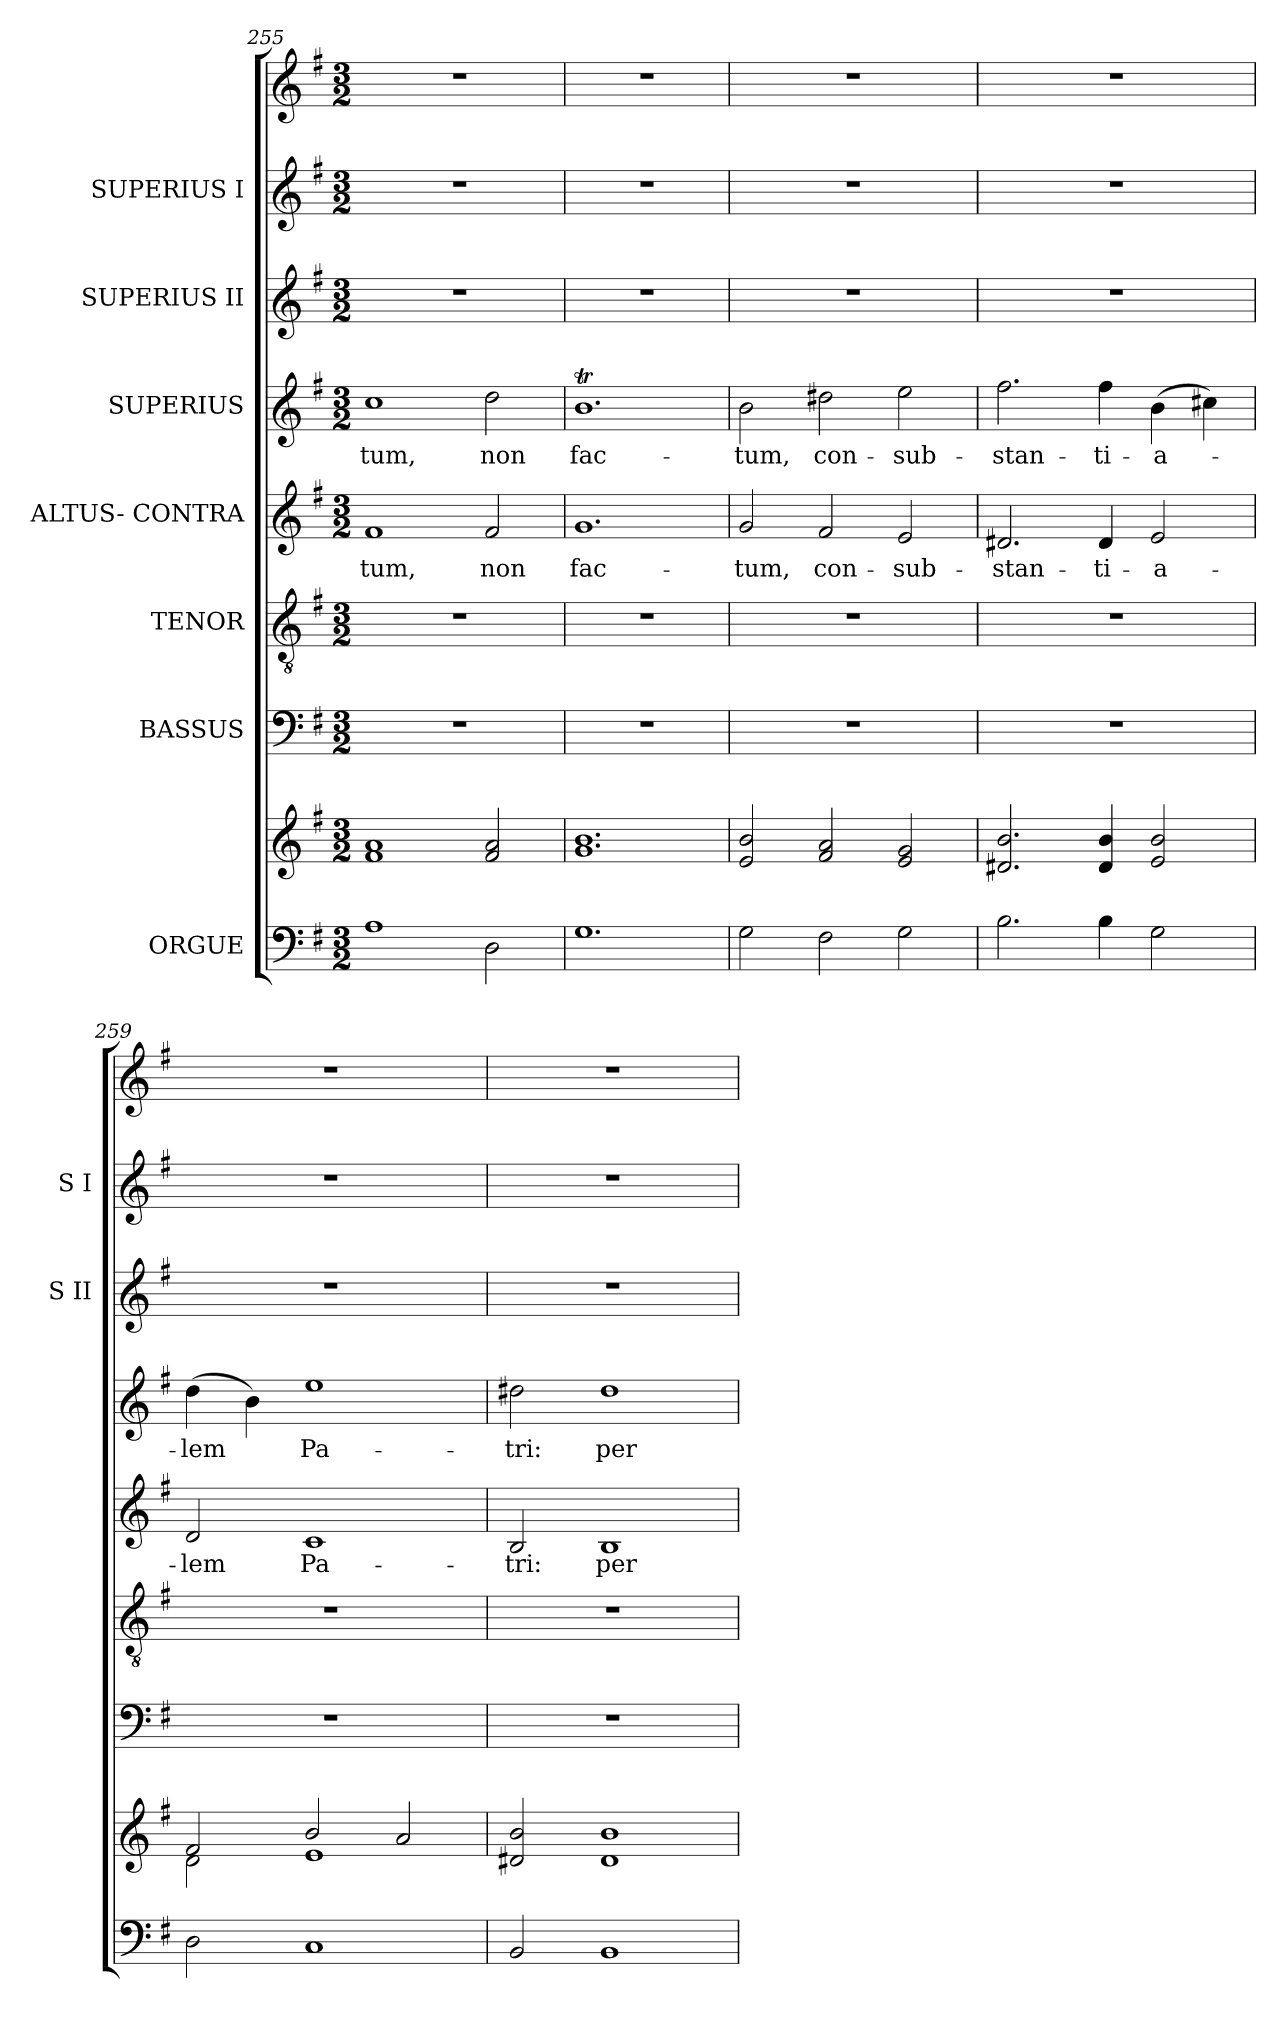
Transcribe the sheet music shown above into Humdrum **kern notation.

**kern	**kern	**kern	**kern	**kern	**text	**kern	**text	**kern	**kern	**kern
*part8	*part8	*part7	*part6	*part5	*part5	*part4	*part4	*part3	*part2	*part1
*staff9	*staff8	*staff7	*staff6	*staff5	*staff5	*staff4	*staff4	*staff3	*staff2	*staff1
*I"ORGUE	*	*I"BASSUS	*I"TENOR	*I"ALTUS- CONTRA	*	*I"SUPERIUS	*	*I"SUPERIUS II	*I"SUPERIUS I	*
*	*	*	*	*	*	*	*	*I'S II	*I'S I	*
*clefF4	*clefG2	*clefF4	*clefGv2	*clefG2	*	*clefG2	*	*clefG2	*clefG2	*clefG2
*k[f#]	*k[f#]	*k[f#]	*k[f#]	*k[f#]	*	*k[f#]	*	*k[f#]	*k[f#]	*k[f#]
*e:	*e:	*e:	*e:	*e:	*	*e:	*	*e:	*e:	*e:
*M3/2	*M3/2	*M3/2	*M3/2	*M3/2	*	*M3/2	*	*M3/2	*M3/2	*M3/2
=255	=255	=255	=255	=255	=255	=255	=255	=255	=255	=255
!	!	!	!	!	!LO:LY:b	!	!LO:LY:b	!	!	!
1A	1f# 1a	1.r	1.r	1f#	-tum,	1cc	-tum,	1.r	1.r	1.r
!	!	!	!	!	!LO:LY:b	!	!LO:LY:b	!	!	!
2D\	2f#/ 2a/	.	.	2f#/	non	2dd\	non	.	.	.
=256	=256	=256	=256	=256	=256	=256	=256	=256	=256	=256
!	!	!	!	!	!LO:LY:b	!	!LO:LY:b	!	!	!
1.G	1.g 1.b	1.r	1.r	1.g	fac-	1.bt	fac-	1.r	1.r	1.r
=257	=257	=257	=257	=257	=257	=257	=257	=257	=257	=257
!	!	!	!	!	!LO:LY:b	!	!LO:LY:b	!	!	!
2G\	2e/ 2b/	1.r	1.r	2g/	-tum,	2b\	-tum,	1.r	1.r	1.r
!	!	!	!	!	!LO:LY:b	!	!LO:LY:b	!	!	!
2F#\	2f#/ 2a/	.	.	2f#/	con-	2dd#X\	con-	.	.	.
!	!	!	!	!	!LO:LY:b	!	!LO:LY:b	!	!	!
2G\	2e/ 2g/	.	.	2e/	-sub-	2ee\	-sub-	.	.	.
=258	=258	=258	=258	=258	=258	=258	=258	=258	=258	=258
!	!	!	!	!	!LO:LY:b	!	!LO:LY:b	!	!	!
2.B\	2.d#X/ 2.b/	1.r	1.r	2.d#X/	-stan-	2.ff#\	-stan-	1.r	1.r	1.r
!	!	!	!	!	!LO:LY:b	!	!LO:LY:b	!	!	!
4B\	4d#/ 4b/	.	.	4d#/	-ti-	4ff#\	-ti-	.	.	.
!	!	!	!	!	!LO:LY:b	!	!LO:LY:b	!	!	!
2G\	2e/ 2b/	.	.	2e/	-a-	(>4b\	-a-	.	.	.
.	.	.	.	.	.	4cc#X\)	.	.	.	.
!!LO:PB:g=z
=259	=259	=259	=259	=259	=259	=259	=259	=259	=259	=259
*	*^	*	*	*	*	*	*	*	*	*
!	!	!	!	!	!	!LO:LY:b	!	!LO:LY:b	!	!	!
2D\	2f#/	2d\	1.r	1.r	2d/	-lem	(>4dd\	-lem	1.r	1.r	1.r
.	.	.	.	.	.	.	4b\)	.	.	.	.
!	!	!	!	!	!	!LO:LY:b	!	!LO:LY:b	!	!	!
1C	2b/	1e	.	.	1c	Pa-	1ee	Pa-	.	.	.
.	2a/	.	.	.	.	.	.	.	.	.	.
*	*v	*v	*	*	*	*	*	*	*	*	*
=260	=260	=260	=260	=260	=260	=260	=260	=260	=260	=260
!	!	!	!	!	!LO:LY:b	!	!LO:LY:b	!	!	!
2BB/	2d#X/ 2b/	1.r	1.r	2B/	-tri:	2dd#X\	-tri:	1.r	1.r	1.r
!	!	!	!	!	!LO:LY:b	!	!LO:LY:b	!	!	!
1BB	1d# 1b	.	.	1B	per	1dd#	per	.	.	.
=	=	=	=	=	=	=	=	=	=	=
*-	*-	*-	*-	*-	*-	*-	*-	*-	*-	*-
